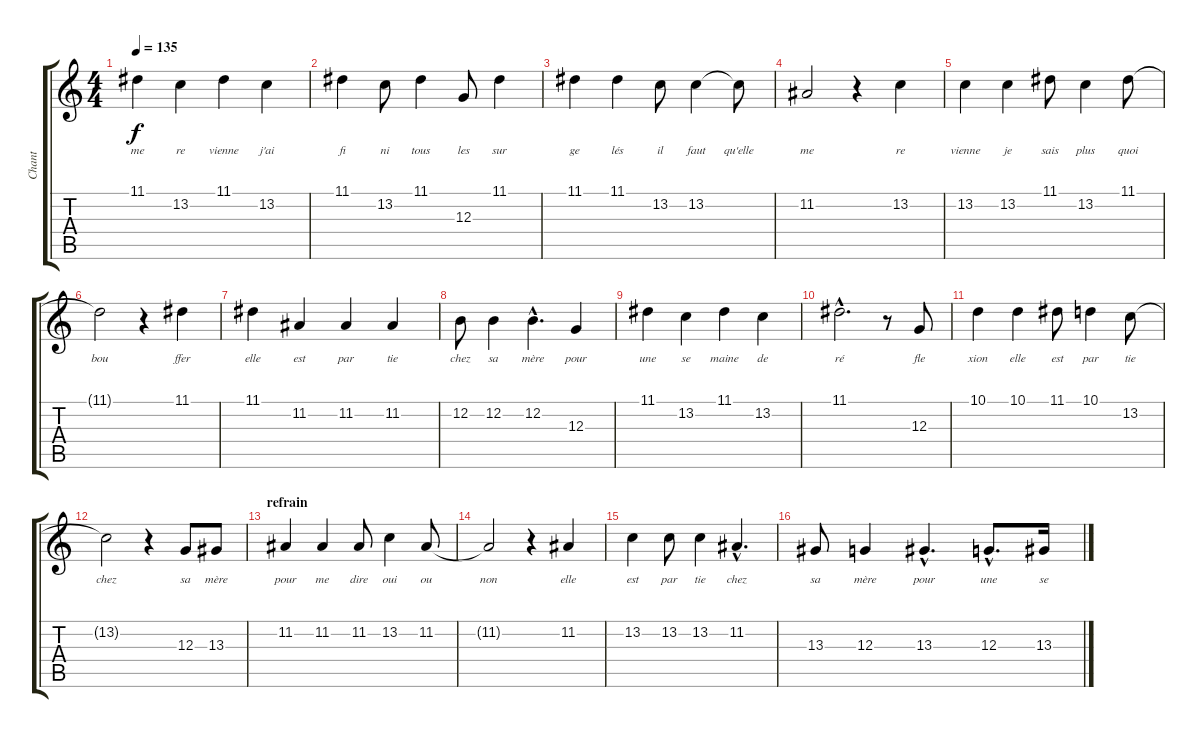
\track ("Chant" "Chant") {instrument piccolo}
\staff {score tabs}
\tuning (E4 B3 G3 D3 A2 E2) {hide}
\ts (4 4)
\tempo 135
\clef g2
\ks c
11.1.4{lyrics (0 "me") lyrics (1 "") lyrics (2 "") lyrics (3 "") lyrics (4 "") dy f} 13.2.4{lyrics (0 "re") lyrics (1 "") lyrics (2 "") lyrics (3 "") lyrics (4 "")} 11.1.4{lyrics (0 "vienne") lyrics (1 "") lyrics (2 "") lyrics (3 "") lyrics (4 "")} 13.2.4{lyrics (0 "j'ai") lyrics (1 "") lyrics (2 "") lyrics (3 "") lyrics (4 "")} |
11.1.4{lyrics (0 "fi") lyrics (1 "") lyrics (2 "") lyrics (3 "") lyrics (4 "")} 13.2.8{lyrics (0 "ni") lyrics (1 "") lyrics (2 "") lyrics (3 "") lyrics (4 "")} 11.1.4{lyrics (0 "tous") lyrics (1 "") lyrics (2 "") lyrics (3 "") lyrics (4 "")} 12.3.8{lyrics (0 "les") lyrics (1 "") lyrics (2 "") lyrics (3 "") lyrics (4 "")} 11.1.4{lyrics (0 "sur") lyrics (1 "") lyrics (2 "") lyrics (3 "") lyrics (4 "")} |
11.1.4{lyrics (0 "ge") lyrics (1 "") lyrics (2 "") lyrics (3 "") lyrics (4 "")} 11.1.4{lyrics (0 "lés") lyrics (1 "") lyrics (2 "") lyrics (3 "") lyrics (4 "")} 13.2.8{lyrics (0 "il") lyrics (1 "") lyrics (2 "") lyrics (3 "") lyrics (4 "")} 13.2.4{lyrics (0 "faut") lyrics (1 "") lyrics (2 "") lyrics (3 "") lyrics (4 "")} 13.2{t}.8{lyrics (0 "qu'elle") lyrics (1 "") lyrics (2 "") lyrics (3 "") lyrics (4 "")} |
11.2.2{lyrics (0 "me") lyrics (1 "") lyrics (2 "") lyrics (3 "") lyrics (4 "")} r.4 13.2.4{lyrics (0 "re") lyrics (1 "") lyrics (2 "") lyrics (3 "") lyrics (4 "")} |
13.2.4{lyrics (0 "vienne") lyrics (1 "") lyrics (2 "") lyrics (3 "") lyrics (4 "")} 13.2.4{lyrics (0 "je") lyrics (1 "") lyrics (2 "") lyrics (3 "") lyrics (4 "")} 11.1.8{lyrics (0 "sais") lyrics (1 "") lyrics (2 "") lyrics (3 "") lyrics (4 "")} 13.2.4{lyrics (0 "plus") lyrics (1 "") lyrics (2 "") lyrics (3 "") lyrics (4 "")} 11.1.8{lyrics (0 "quoi") lyrics (1 "") lyrics (2 "") lyrics (3 "") lyrics (4 "")} |
11.1{t}.2{lyrics (0 "bou") lyrics (1 "") lyrics (2 "") lyrics (3 "") lyrics (4 "")} r.4 11.1.4{lyrics (0 "ffer") lyrics (1 "") lyrics (2 "") lyrics (3 "") lyrics (4 "")} |
11.1.4{lyrics (0 "elle") lyrics (1 "") lyrics (2 "") lyrics (3 "") lyrics (4 "")} 11.2.4{lyrics (0 "est") lyrics (1 "") lyrics (2 "") lyrics (3 "") lyrics (4 "")} 11.2.4{lyrics (0 "par") lyrics (1 "") lyrics (2 "") lyrics (3 "") lyrics (4 "")} 11.2.4{lyrics (0 "tie") lyrics (1 "") lyrics (2 "") lyrics (3 "") lyrics (4 "")} |
12.2.8{lyrics (0 "chez") lyrics (1 "") lyrics (2 "") lyrics (3 "") lyrics (4 "")} 12.2.4{lyrics (0 "sa") lyrics (1 "") lyrics (2 "") lyrics (3 "") lyrics (4 "")} 12.2{hac}.4{d lyrics (0 "mère") lyrics (1 "") lyrics (2 "") lyrics (3 "") lyrics (4 "")} 12.3.4{lyrics (0 "pour") lyrics (1 "") lyrics (2 "") lyrics (3 "") lyrics (4 "")} |
11.1.4{lyrics (0 "une") lyrics (1 "") lyrics (2 "") lyrics (3 "") lyrics (4 "")} 13.2.4{lyrics (0 "se") lyrics (1 "") lyrics (2 "") lyrics (3 "") lyrics (4 "")} 11.1.4{lyrics (0 "maine") lyrics (1 "") lyrics (2 "") lyrics (3 "") lyrics (4 "")} 13.2.4{lyrics (0 "de") lyrics (1 "") lyrics (2 "") lyrics (3 "") lyrics (4 "")} |
11.1{hac}.2{d lyrics (0 "ré") lyrics (1 "") lyrics (2 "") lyrics (3 "") lyrics (4 "")} r.8 12.3.8{lyrics (0 "fle") lyrics (1 "") lyrics (2 "") lyrics (3 "") lyrics (4 "")} |
10.1.4{lyrics (0 "xion") lyrics (1 "") lyrics (2 "") lyrics (3 "") lyrics (4 "")} 10.1.4{lyrics (0 "elle") lyrics (1 "") lyrics (2 "") lyrics (3 "") lyrics (4 "")} 11.1.8{lyrics (0 "est") lyrics (1 "") lyrics (2 "") lyrics (3 "") lyrics (4 "")} 10.1.4{lyrics (0 "par") lyrics (1 "") lyrics (2 "") lyrics (3 "") lyrics (4 "")} 13.2.8{lyrics (0 "tie") lyrics (1 "") lyrics (2 "") lyrics (3 "") lyrics (4 "")} |
13.2{t}.2{lyrics (0 "chez") lyrics (1 "") lyrics (2 "") lyrics (3 "") lyrics (4 "")} r.4 12.3.8{lyrics (0 "sa") lyrics (1 "") lyrics (2 "") lyrics (3 "") lyrics (4 "")} 13.3.8{lyrics (0 "mère") lyrics (1 "") lyrics (2 "") lyrics (3 "") lyrics (4 "")} |
\section ("" "refrain")
11.2.4{lyrics (0 "pour") lyrics (1 "") lyrics (2 "") lyrics (3 "") lyrics (4 "")} 11.2.4{lyrics (0 "me") lyrics (1 "") lyrics (2 "") lyrics (3 "") lyrics (4 "")} 11.2.8{lyrics (0 "dire") lyrics (1 "") lyrics (2 "") lyrics (3 "") lyrics (4 "")} 13.2.4{lyrics (0 "oui") lyrics (1 "") lyrics (2 "") lyrics (3 "") lyrics (4 "")} 11.2.8{lyrics (0 "ou") lyrics (1 "") lyrics (2 "") lyrics (3 "") lyrics (4 "")} |
11.2{t}.2{lyrics (0 "non") lyrics (1 "") lyrics (2 "") lyrics (3 "") lyrics (4 "")} r.4 11.2.4{lyrics (0 "elle") lyrics (1 "") lyrics (2 "") lyrics (3 "") lyrics (4 "")} |
13.2.4{lyrics (0 "est") lyrics (1 "") lyrics (2 "") lyrics (3 "") lyrics (4 "")} 13.2.8{lyrics (0 "par") lyrics (1 "") lyrics (2 "") lyrics (3 "") lyrics (4 "")} 13.2.4{lyrics (0 "tie") lyrics (1 "") lyrics (2 "") lyrics (3 "") lyrics (4 "")} 11.2{hac}.4{d lyrics (0 "chez") lyrics (1 "") lyrics (2 "") lyrics (3 "") lyrics (4 "")} |
13.3.8{lyrics (0 "sa") lyrics (1 "") lyrics (2 "") lyrics (3 "") lyrics (4 "")} 12.3.4{lyrics (0 "mère") lyrics (1 "") lyrics (2 "") lyrics (3 "") lyrics (4 "")} 13.3{hac}.4{d lyrics (0 "pour") lyrics (1 "") lyrics (2 "") lyrics (3 "") lyrics (4 "")} 12.3{hac}.8{d lyrics (0 "une") lyrics (1 "") lyrics (2 "") lyrics (3 "") lyrics (4 "")} 13.3.16{lyrics (0 "se") lyrics (1 "") lyrics (2 "") lyrics (3 "") lyrics (4 "")}
